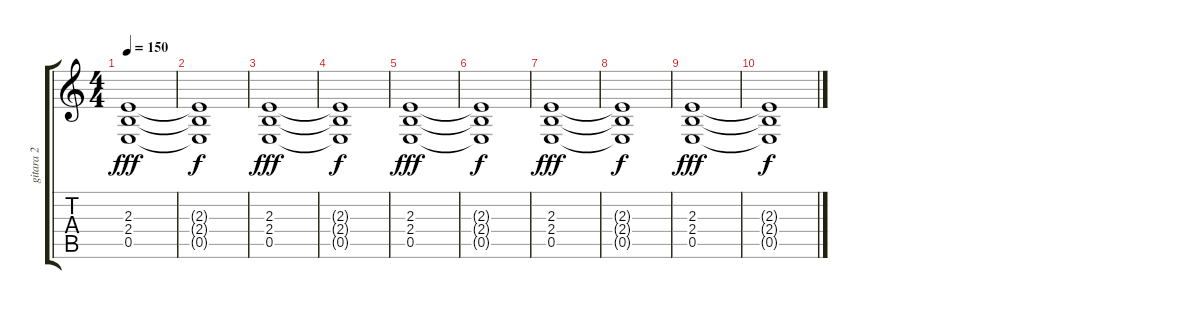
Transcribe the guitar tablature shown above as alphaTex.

\track ("gitara 2" "gitara 2") {instrument distortionguitar}
\staff {score tabs}
\tuning (B3 Gb3 D3 A2 E2 B1) {hide}
\ts (4 4)
\tempo 150
\clef g2
\ks c
(2.3 2.4 0.5).1{dy fff} |
(2.3{t} 2.4{t} 0.5{t}).1{dy f} |
(2.3 2.4 0.5).1{dy fff} |
(2.3{t} 2.4{t} 0.5{t}).1{dy f} |
(2.3 2.4 0.5).1{dy fff} |
(2.3{t} 2.4{t} 0.5{t}).1{dy f} |
(2.3 2.4 0.5).1{dy fff} |
(2.3{t} 2.4{t} 0.5{t}).1{dy f} |
(2.3 2.4 0.5).1{dy fff} |
(2.3{t} 2.4{t} 0.5{t}).1{dy f}
